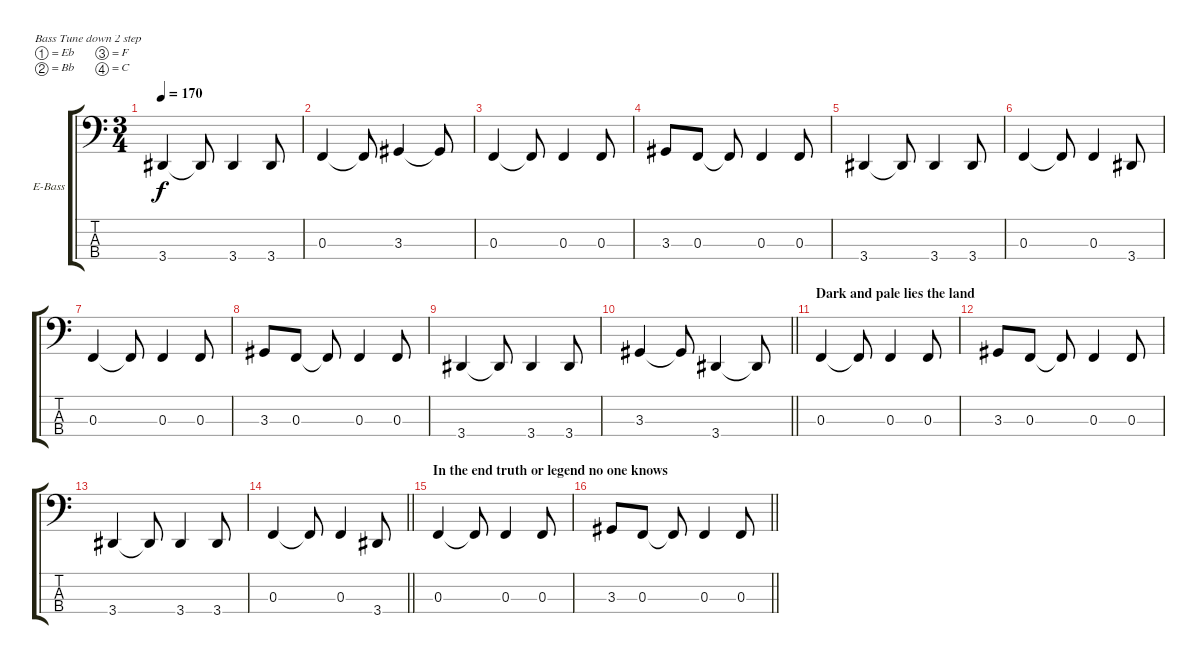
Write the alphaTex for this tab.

\bracketExtendMode groupsimilarinstruments
\firstSystemTrackNameOrientation horizontal
\otherSystemsTrackNameOrientation horizontal
\track ("Bass" "E-Bass") {instrument electricbasspick}
\staff {score tabs}
\tuning (Eb2 Bb1 F1 C1)
\ts (3 4)
\tempo 170
\clef f4
\ks c
3.4.4{dy f} 3.4{t}.8 3.4.4 3.4.8 |
0.3.4 0.3{t}.8 3.3.4 3.3{t}.8 |
0.3.4 0.3{t}.8 0.3.4 0.3.8 |
3.3.8 0.3.8 0.3{t}.8 0.3.4 0.3.8 |
3.4.4 3.4{t}.8 3.4.4 3.4.8 |
0.3.4 0.3{t}.8 0.3.4 3.4.8 |
0.3.4 0.3{t}.8 0.3.4 0.3.8 |
3.3.8 0.3.8 0.3{t}.8 0.3.4 0.3.8 |
3.4.4 3.4{t}.8 3.4.4 3.4.8 |
\barLineRight lightlight
3.3.4 3.3{t}.8 3.4.4 3.4{t}.8 |
\section ("" "Dark and pale lies the land")
0.3.4 0.3{t}.8 0.3.4 0.3.8 |
3.3.8 0.3.8 0.3{t}.8 0.3.4 0.3.8 |
3.4.4 3.4{t}.8 3.4.4 3.4.8 |
\barLineRight lightlight
0.3.4 0.3{t}.8 0.3.4 3.4.8 |
\section ("" "In the end truth or legend no one knows")
0.3.4 0.3{t}.8 0.3.4 0.3.8 |
\barLineRight lightlight
3.3.8 0.3.8 0.3{t}.8 0.3.4 0.3.8
